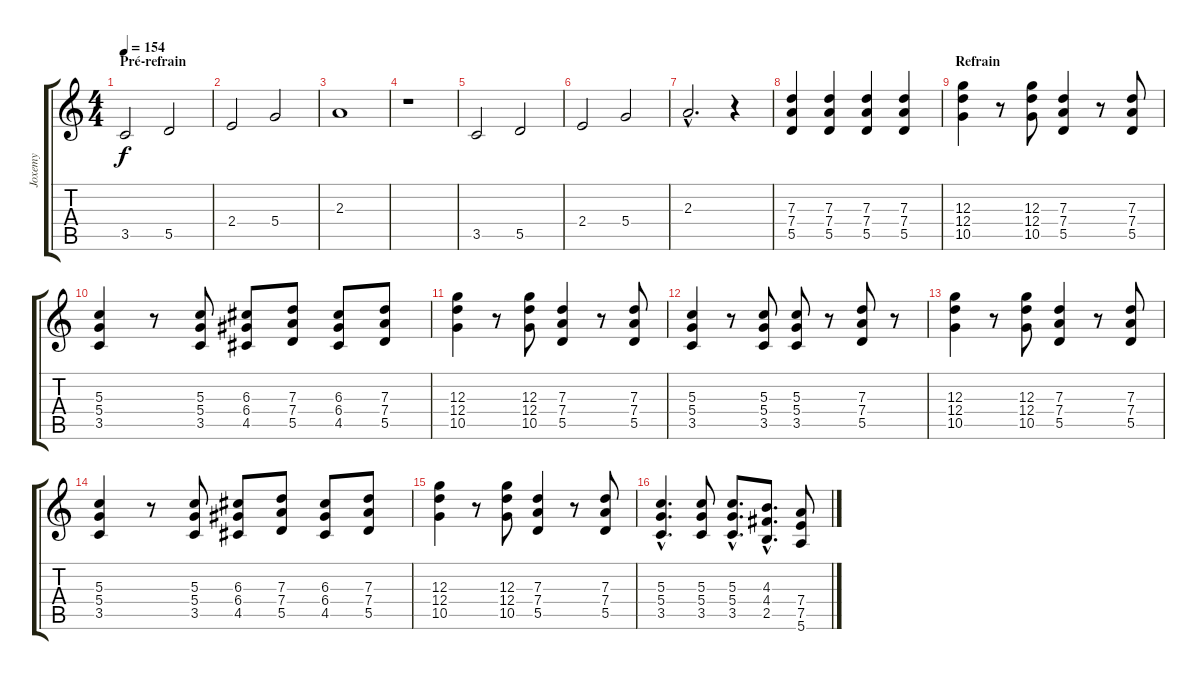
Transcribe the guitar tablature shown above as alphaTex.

\track ("Joxemy" "Joxemy") {instrument overdrivenguitar}
\staff {score tabs}
\tuning (E4 B3 G3 D3 A2 E2) {hide}
\ts (4 4)
\section ("" "Pré-refrain")
\tempo 154
\clef g2
\ks c
3.5.2{dy f instrument electricguitarclean} 5.5.2 |
2.4.2 5.4.2 |
2.3.1 |
r.1 |
3.5.2{instrument electricguitarclean} 5.5.2 |
2.4.2 5.4.2 |
2.3{hac}.2{d} r.4 |
(7.3 7.4 5.5).4{instrument overdrivenguitar} (7.3 7.4 5.5).4 (7.3 7.4 5.5).4 (7.3 7.4 5.5).4 |
\section ("" "Refrain ")
(12.3 12.4 10.5).4 r.8 (12.3 12.4 10.5).8 (7.3 7.4 5.5).4 r.8 (7.3 7.4 5.5).8 |
(5.3 5.4 3.5).4 r.8 (5.3 5.4 3.5).8 (6.3 6.4 4.5).8 (7.3 7.4 5.5).8 (6.3 6.4 4.5).8 (7.3 7.4 5.5).8 |
(12.3 12.4 10.5).4 r.8 (12.3 12.4 10.5).8 (7.3 7.4 5.5).4 r.8 (7.3 7.4 5.5).8 |
(5.3 5.4 3.5).4 r.8 (5.3 5.4 3.5).8 (5.3 5.4 3.5).8 r.8 (7.3 7.4 5.5).8 r.8 |
(12.3 12.4 10.5).4 r.8 (12.3 12.4 10.5).8 (7.3 7.4 5.5).4 r.8 (7.3 7.4 5.5).8 |
(5.3 5.4 3.5).4 r.8 (5.3 5.4 3.5).8 (6.3 6.4 4.5).8 (7.3 7.4 5.5).8 (6.3 6.4 4.5).8 (7.3 7.4 5.5).8 |
(12.3 12.4 10.5).4 r.8 (12.3 12.4 10.5).8 (7.3 7.4 5.5).4 r.8 (7.3 7.4 5.5).8 |
(5.3{hac} 5.4{hac} 3.5{hac}).4{d} (5.3 5.4 3.5).8 (5.3{hac} 5.4{hac} 3.5{hac}).8{d} (4.3{hac} 4.4{hac} 2.5{hac}).8{d} (7.4 7.5 5.6).8
